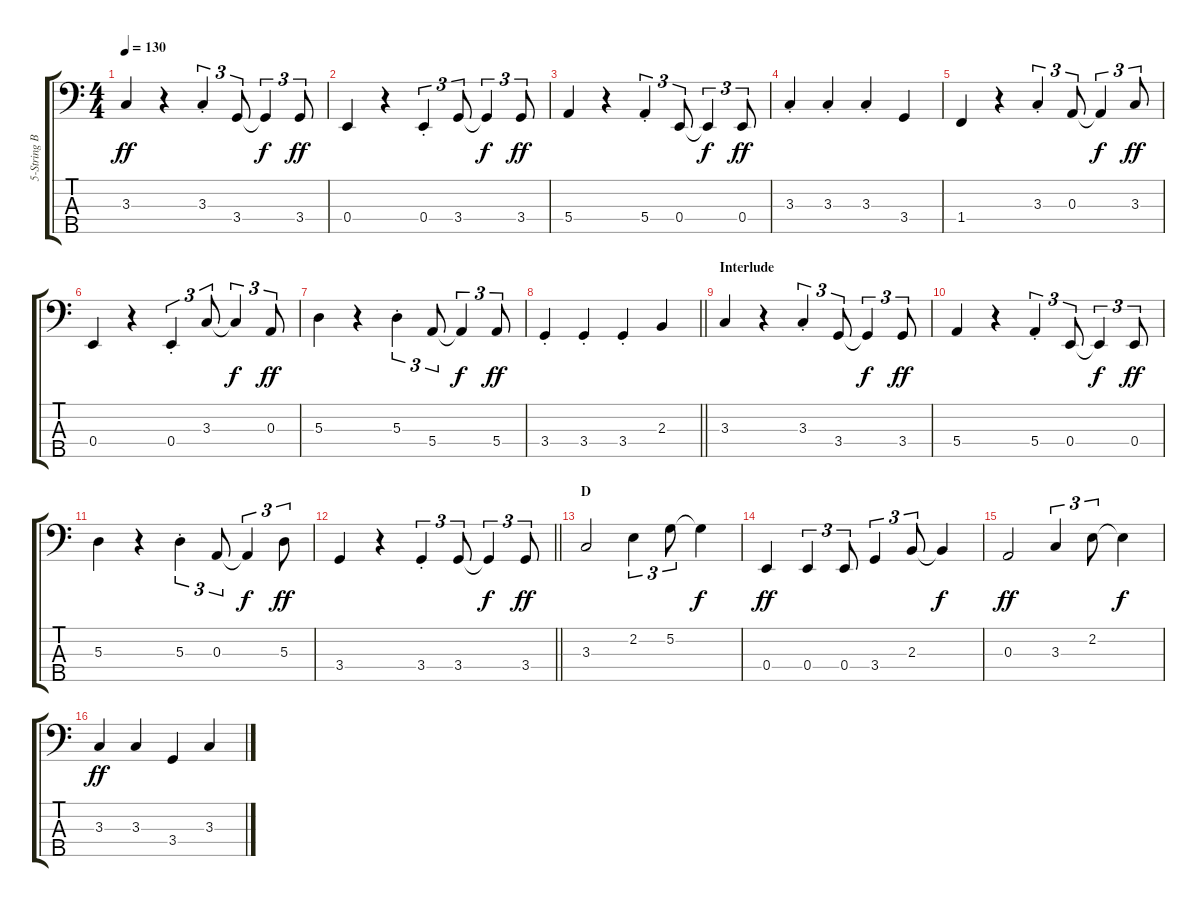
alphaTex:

\track ("5-String Bass" "5-String B") {instrument electricbassfinger}
\staff {score tabs}
\tuning (G2 D2 A1 E1 B0) {hide}
\ts (4 4)
\tempo 130
\clef f4
\ks c
3.3.4{dy ff} r.4 3.3{st}.4{tu (3 2)} 3.4.8{tu (3 2)} 3.4{t}.4{tu (3 2) dy f} 3.4.8{tu (3 2) dy ff} |
0.4.4 r.4 0.4{st}.4{tu (3 2)} 3.4.8{tu (3 2)} 3.4{t}.4{tu (3 2) dy f} 3.4.8{tu (3 2) dy ff} |
5.4.4 r.4 5.4{st}.4{tu (3 2)} 0.4.8{tu (3 2)} 0.4{t}.4{tu (3 2) dy f} 0.4.8{tu (3 2) dy ff} |
3.3{st}.4 3.3{st}.4 3.3{st}.4 3.4.4 |
1.4.4 r.4 3.3{st}.4{tu (3 2)} 0.3.8{tu (3 2)} 0.3{t}.4{tu (3 2) dy f} 3.3.8{tu (3 2) dy ff} |
0.4.4 r.4 0.4{st}.4{tu (3 2)} 3.3.8{tu (3 2)} 3.3{t}.4{tu (3 2) dy f} 0.3.8{tu (3 2) dy ff} |
5.3.4 r.4 5.3{st}.4{tu (3 2)} 5.4.8{tu (3 2)} 5.4{t}.4{tu (3 2) dy f} 5.4.8{tu (3 2) dy ff} |
\barLineRight lightlight
3.4{st}.4 3.4{st}.4 3.4{st}.4 2.3.4 |
\section ("" "Interlude")
3.3.4 r.4 3.3{st}.4{tu (3 2)} 3.4.8{tu (3 2)} 3.4{t}.4{tu (3 2) dy f} 3.4.8{tu (3 2) dy ff} |
5.4.4 r.4 5.4{st}.4{tu (3 2)} 0.4.8{tu (3 2)} 0.4{t}.4{tu (3 2) dy f} 0.4.8{tu (3 2) dy ff} |
5.3.4 r.4 5.3{st}.4{tu (3 2)} 0.3.8{tu (3 2)} 0.3{t}.4{tu (3 2) dy f} 5.3.8{tu (3 2) dy ff} |
\barLineRight lightlight
3.4.4 r.4 3.4{st}.4{tu (3 2)} 3.4.8{tu (3 2)} 3.4{t}.4{tu (3 2) dy f} 3.4.8{tu (3 2) dy ff} |
\section ("" "D")
3.3.2 2.2.4{tu (3 2)} 5.2.8{tu (3 2)} 5.2{t}.4{dy f} |
0.4.4{dy ff} 0.4.4{tu (3 2)} 0.4.8{tu (3 2)} 3.4.4{tu (3 2)} 2.3.8{tu (3 2)} 2.3{t}.4{dy f} |
0.3.2{dy ff} 3.3.4{tu (3 2)} 2.2.8{tu (3 2)} 2.2{t}.4{dy f} |
3.3.4{dy ff} 3.3.4 3.4.4 3.3.4
